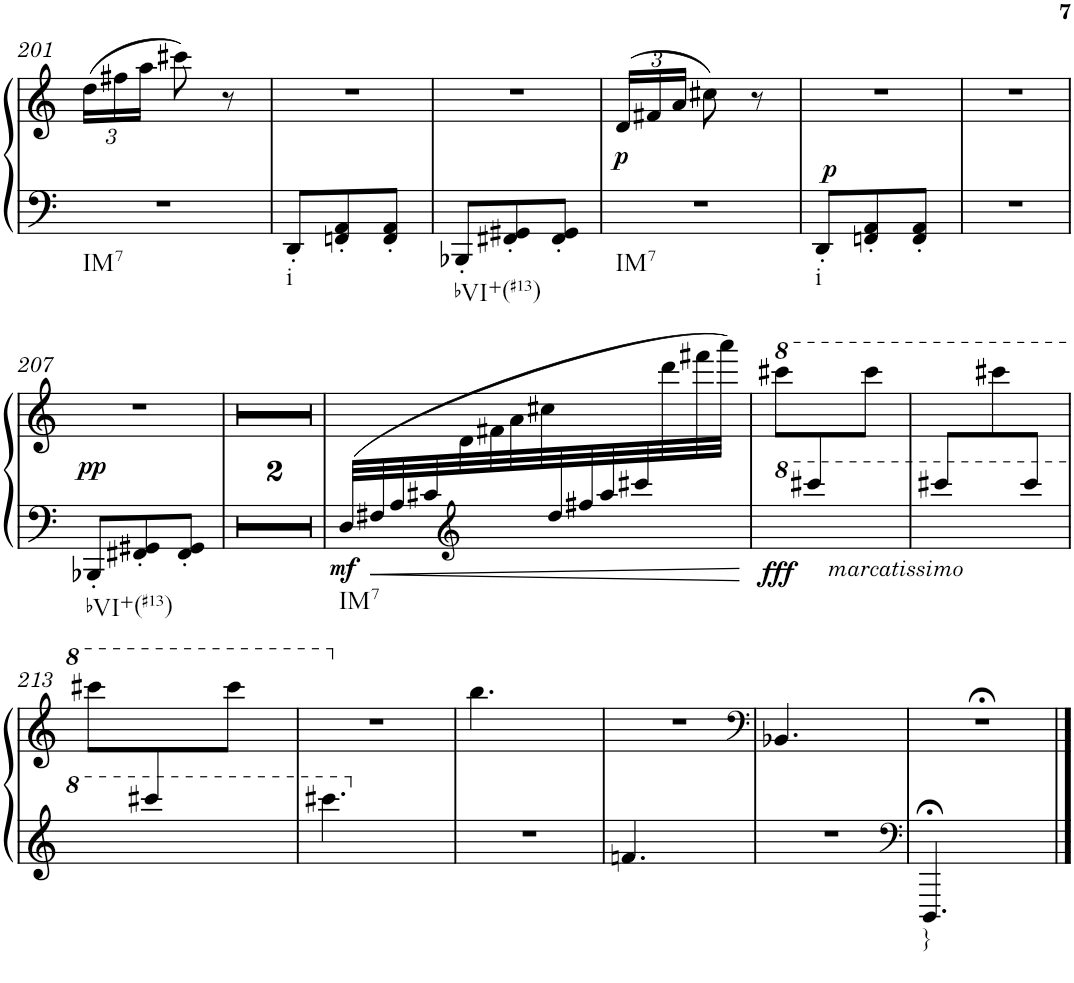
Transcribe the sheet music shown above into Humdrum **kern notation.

**kern	**kern	**dynam
*part1	*part1	*part1
*staff2	*staff1	*staff1/2
*I"Piano	*	*
!!LO:PB:g=z
*clefF4	*clefG2	*
*k[]	*k[]	*
*M3/8	*M3/8	*
*	*Xbrackettup	*
=201	=201	=201
!LO:TX:b:t=IM7	!	!
4.r	(>24dd\LL	.
.	24ff#X\	.
.	24aa\JJ	.
.	8ccc#X\)	.
.	8r	.
=202	=202	=202
!LO:TX:b:t=i	!	!
8DD'/L	4.r	.
8FFn/' 8AA/'	.	.
8FF/' 8AA/'J	.	.
=203	=203	=203
!LO:TX:b:t=bVI+(#13)	!	!
8BBB-X'/L	4.r	.
8FF#X/' 8GG#X/'	.	.
8FF#/' 8GG#/'J	.	.
=204	=204	=204
!LO:TX:b:t=IM7	!	!
!	!	!LO:DY:b
4.r	(>24d/LL	p
.	24f#X/	.
.	24a/JJ	.
.	8cc#X\)	.
.	8r	.
=205	=205	=205
!LO:TX:b:t=i	!	!
!	!	!LO:DY:a=2
8DD'/L	4.r	p
8FFn/' 8AA/'	.	.
8FF/' 8AA/'J	.	.
=206	=206	=206
4.r	4.r	.
!!LO:LB:g=z
=207	=207	=207
!LO:TX:b:t=bVI+(#13)	!	!
!	!	!LO:DY:a=2
8BBB-X'/L	4.r	pp
8FF#X/' 8GG#X/'	.	.
8FF#/' 8GG#/'J	.	.
=208	=208	=208
4.r	4.r	.
=209	=209	=209
4.r	4.r	.
=210	=210	=210
*	*^	*
!LO:TX:b:t=IM7	!	!	!
!	!	!	!LO:DY:b=2
(32D/LLL	4.ryy	8ryy	mf
!	!	!	!LO:HP:b=2
32F#X/	.	.	<
32A/	.	.	.
32c#X/	.	.	.
*clefG2	*	*	*
8ryy	.	32d\	.
.	.	32f#X\	.
.	.	32a\	.
.	.	32cc#X\	.
56dd/	.	14ryy	.
56ff#X/	.	.	.
56aa/	.	.	.
56ccc#X/	.	.	.
28.ryy	.	56ddd\	.
.	.	56fff#X\	.
.	.	56aaa\JJJ)	.
*	*v	*v	*
.	.	[
=211	=211	=211
*^	*	*
*8va	*	*	*
*	*	*8va	*
!LO:TX:b:i:t=marcatissimo	!	!	!
!	!	!	!LO:DY:b=2
8ryy	4.ryy	8cccc#X\L	fff
8cccc#X/	.	8ryy	.
8ryy	.	8cccc#\J	.
=212	=212	=212	=212
8cccc#X/L	4.ryy	8ryy	.
8ryy	.	8cccc#X\	.
8cccc#/J	.	8ryy	.
!!LO:LB:g=z
=213	=213	=213	=213
8ryy	4.ryy	8cccc#X\L	.
8cccc#X/	.	8ryy	.
8ryy	.	8cccc#\J	.
*v	*v	*	*
=214	=214	=214
4.cccc#X\	4.r	.
=215	=215	=215
*X8va	*	*
*	*X8va	*
4.r	4.bb\	.
=216	=216	=216
4.fn/	4.r	.
=217	=217	=217
*	*clefF4	*
4.r	4.BB-X/	.
=	=	=
*-	*-	*-
